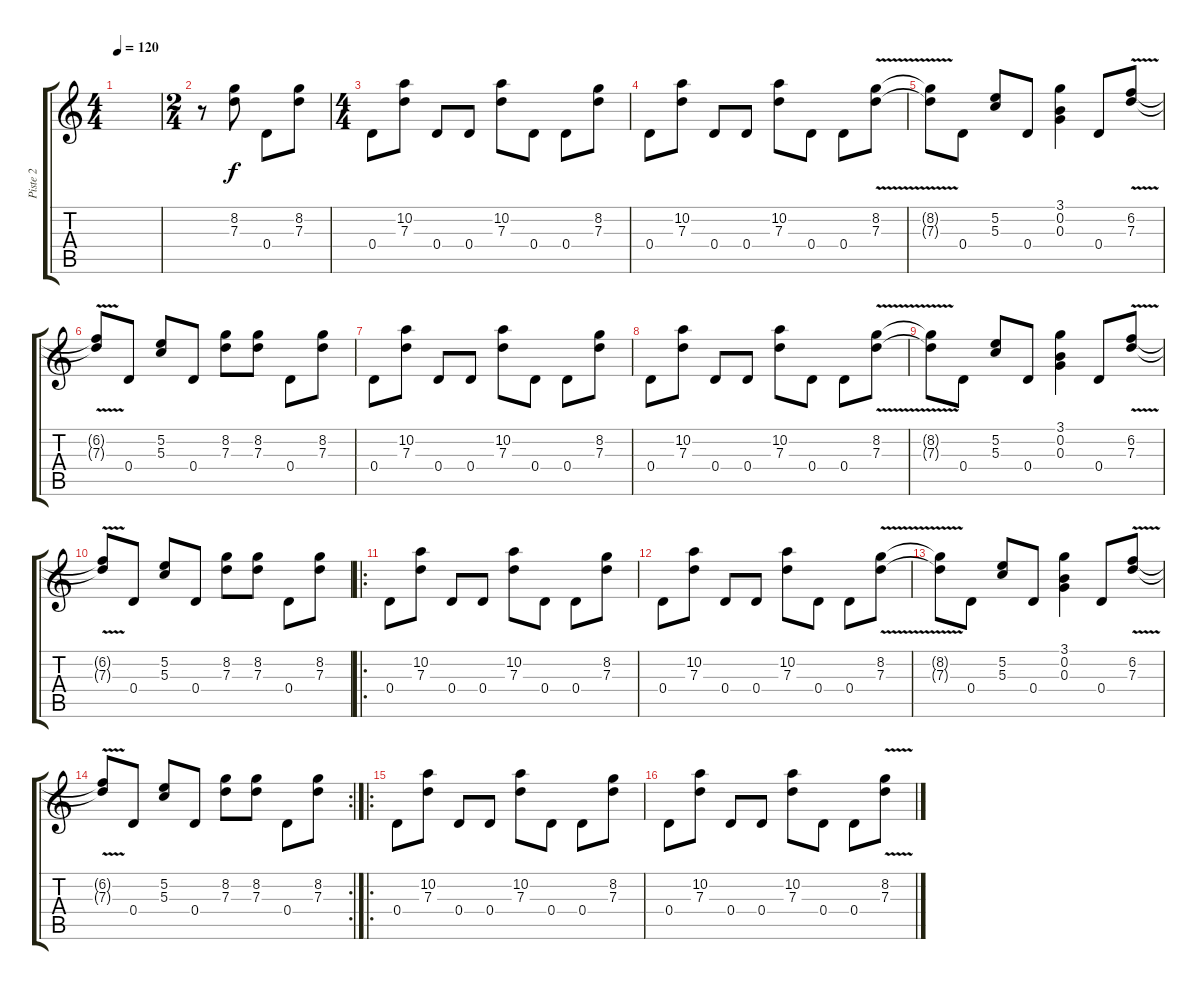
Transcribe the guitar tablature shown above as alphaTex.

\track ("Piste 2" "Piste 2") {instrument distortionguitar}
\staff {score tabs}
\tuning (E4 B3 G3 D3 A2 E2) {hide}
\ts (4 4)
\tempo 120
\clef g2
\ks c
|
\ts (2 4)
r.8 (8.2 7.3).8 0.4.8 (8.2 7.3).8 |
\ts (4 4)
0.4.8 (10.2 7.3).8 0.4.8 0.4.8 (10.2 7.3).8 0.4.8 0.4.8 (8.2 7.3).8 |
0.4.8 (10.2 7.3).8 0.4.8 0.4.8 (10.2 7.3).8 0.4.8 0.4.8 (8.2{v} 7.3).8 |
(8.2{t} 7.3{t}).8 0.4.8 (5.2 5.3).8 0.4.8 (3.1 0.2 0.3).4 0.4.8 (6.2{v} 7.3).8 |
(6.2{t} 7.3{t}).8 0.4.8 (5.2 5.3).8 0.4.8 (8.2 7.3).8 (8.2 7.3).8 0.4.8 (8.2 7.3).8 |
0.4.8 (10.2 7.3).8 0.4.8 0.4.8 (10.2 7.3).8 0.4.8 0.4.8 (8.2 7.3).8 |
0.4.8 (10.2 7.3).8 0.4.8 0.4.8 (10.2 7.3).8 0.4.8 0.4.8 (8.2{v} 7.3).8 |
(8.2{t} 7.3{t}).8 0.4.8 (5.2 5.3).8 0.4.8 (3.1 0.2 0.3).4 0.4.8 (6.2{v} 7.3).8 |
(6.2{t} 7.3{t}).8 0.4.8 (5.2 5.3).8 0.4.8 (8.2 7.3).8 (8.2 7.3).8 0.4.8 (8.2 7.3).8 |
\ro
0.4.8 (10.2 7.3).8 0.4.8 0.4.8 (10.2 7.3).8 0.4.8 0.4.8 (8.2 7.3).8 |
0.4.8 (10.2 7.3).8 0.4.8 0.4.8 (10.2 7.3).8 0.4.8 0.4.8 (8.2{v} 7.3).8 |
(8.2{t} 7.3{t}).8 0.4.8 (5.2 5.3).8 0.4.8 (3.1 0.2 0.3).4 0.4.8 (6.2{v} 7.3).8 |
\rc 2
(6.2{t} 7.3{t}).8 0.4.8 (5.2 5.3).8 0.4.8 (8.2 7.3).8 (8.2 7.3).8 0.4.8 (8.2 7.3).8 |
\ro
0.4.8 (10.2 7.3).8 0.4.8 0.4.8 (10.2 7.3).8 0.4.8 0.4.8 (8.2 7.3).8 |
0.4.8 (10.2 7.3).8 0.4.8 0.4.8 (10.2 7.3).8 0.4.8 0.4.8 (8.2{v} 7.3).8
